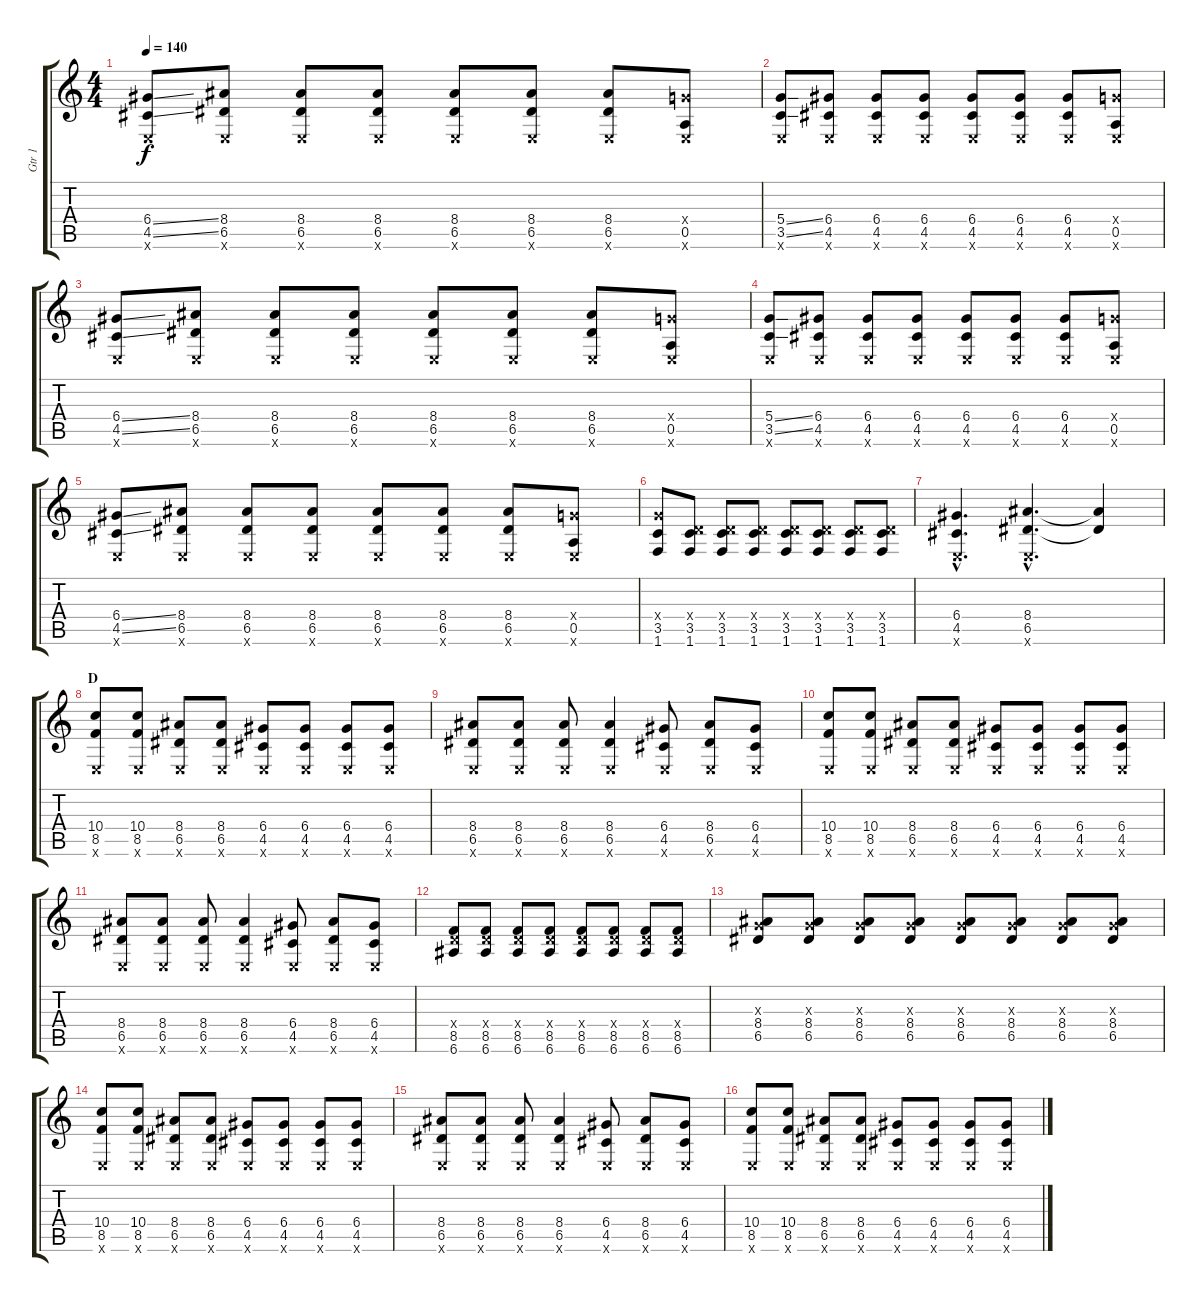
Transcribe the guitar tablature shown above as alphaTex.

\track ("Gtr 1" "Gtr 1") {instrument distortionguitar}
\staff {score tabs}
\tuning (E4 B3 G3 D3 A2 E2) {hide}
\ts (4 4)
\tempo 140
\clef g2
\ks c
(6.4{ss} 4.5{ss} 0.6{x}).8{dy f} (8.4 6.5 0.6{x}).8 (8.4 6.5 0.6{x}).8 (8.4 6.5 0.6{x}).8 (8.4 6.5 0.6{x}).8 (8.4 6.5 0.6{x}).8 (8.4 6.5 0.6{x}).8 (5.4{x} 0.5 0.6{x}).8 |
(5.4{ss} 3.5{ss} 0.6{x}).8 (6.4 4.5 0.6{x}).8 (6.4 4.5 0.6{x}).8 (6.4 4.5 0.6{x}).8 (6.4 4.5 0.6{x}).8 (6.4 4.5 0.6{x}).8 (6.4 4.5 0.6{x}).8 (5.4{x} 0.5 0.6{x}).8 |
(6.4{ss} 4.5{ss} 0.6{x}).8 (8.4 6.5 0.6{x}).8 (8.4 6.5 0.6{x}).8 (8.4 6.5 0.6{x}).8 (8.4 6.5 0.6{x}).8 (8.4 6.5 0.6{x}).8 (8.4 6.5 0.6{x}).8 (5.4{x} 0.5 0.6{x}).8 |
(5.4{ss} 3.5{ss} 0.6{x}).8 (6.4 4.5 0.6{x}).8 (6.4 4.5 0.6{x}).8 (6.4 4.5 0.6{x}).8 (6.4 4.5 0.6{x}).8 (6.4 4.5 0.6{x}).8 (6.4 4.5 0.6{x}).8 (5.4{x} 0.5 0.6{x}).8 |
(6.4{ss} 4.5{ss} 0.6{x}).8 (8.4 6.5 0.6{x}).8 (8.4 6.5 0.6{x}).8 (8.4 6.5 0.6{x}).8 (8.4 6.5 0.6{x}).8 (8.4 6.5 0.6{x}).8 (8.4 6.5 0.6{x}).8 (5.4{x} 0.5 0.6{x}).8 |
(5.4{x} 3.5 1.6).8 (0.4{x} 3.5 1.6).8 (0.4{x} 3.5 1.6).8 (0.4{x} 3.5 1.6).8 (0.4{x} 3.5 1.6).8 (0.4{x} 3.5 1.6).8 (0.4{x} 3.5 1.6).8 (0.4{x} 3.5 1.6).8 |
(6.4{hac} 4.5{hac} 0.6{hac x}).4{d} (8.4{hac} 6.5{hac} 0.6{hac x}).4{d} (8.4{t} 6.5{t}).4 |
\section ("" "D")
(10.4 8.5 0.6{x}).8 (10.4 8.5 0.6{x}).8 (8.4 6.5 0.6{x}).8 (8.4 6.5 0.6{x}).8 (6.4 4.5 0.6{x}).8 (6.4 4.5 0.6{x}).8 (6.4 4.5 0.6{x}).8 (6.4 4.5 0.6{x}).8 |
(8.4 6.5 0.6{x}).8 (8.4 6.5 0.6{x}).8 (8.4 6.5 0.6{x}).8 (8.4 6.5 0.6{x}).4 (6.4 4.5 0.6{x}).8 (8.4 6.5 0.6{x}).8 (6.4 4.5 0.6{x}).8 |
(10.4 8.5 0.6{x}).8 (10.4 8.5 0.6{x}).8 (8.4 6.5 0.6{x}).8 (8.4 6.5 0.6{x}).8 (6.4 4.5 0.6{x}).8 (6.4 4.5 0.6{x}).8 (6.4 4.5 0.6{x}).8 (6.4 4.5 0.6{x}).8 |
(8.4 6.5 0.6{x}).8 (8.4 6.5 0.6{x}).8 (8.4 6.5 0.6{x}).8 (8.4 6.5 0.6{x}).4 (6.4 4.5 0.6{x}).8 (8.4 6.5 0.6{x}).8 (6.4 4.5 0.6{x}).8 |
(0.4{x} 8.5 6.6).8 (0.4{x} 8.5 6.6).8 (0.4{x} 8.5 6.6).8 (0.4{x} 8.5 6.6).8 (0.4{x} 8.5 6.6).8 (0.4{x} 8.5 6.6).8 (0.4{x} 8.5 6.6).8 (0.4{x} 8.5 6.6).8 |
(0.3{x} 8.4 6.5).8 (0.3{x} 8.4 6.5).8 (0.3{x} 8.4 6.5).8 (0.3{x} 8.4 6.5).8 (0.3{x} 8.4 6.5).8 (0.3{x} 8.4 6.5).8 (0.3{x} 8.4 6.5).8 (0.3{x} 8.4 6.5).8 |
(10.4 8.5 0.6{x}).8 (10.4 8.5 0.6{x}).8 (8.4 6.5 0.6{x}).8 (8.4 6.5 0.6{x}).8 (6.4 4.5 0.6{x}).8 (6.4 4.5 0.6{x}).8 (6.4 4.5 0.6{x}).8 (6.4 4.5 0.6{x}).8 |
(8.4 6.5 0.6{x}).8 (8.4 6.5 0.6{x}).8 (8.4 6.5 0.6{x}).8 (8.4 6.5 0.6{x}).4 (6.4 4.5 0.6{x}).8 (8.4 6.5 0.6{x}).8 (6.4 4.5 0.6{x}).8 |
(10.4 8.5 0.6{x}).8 (10.4 8.5 0.6{x}).8 (8.4 6.5 0.6{x}).8 (8.4 6.5 0.6{x}).8 (6.4 4.5 0.6{x}).8 (6.4 4.5 0.6{x}).8 (6.4 4.5 0.6{x}).8 (6.4 4.5 0.6{x}).8
